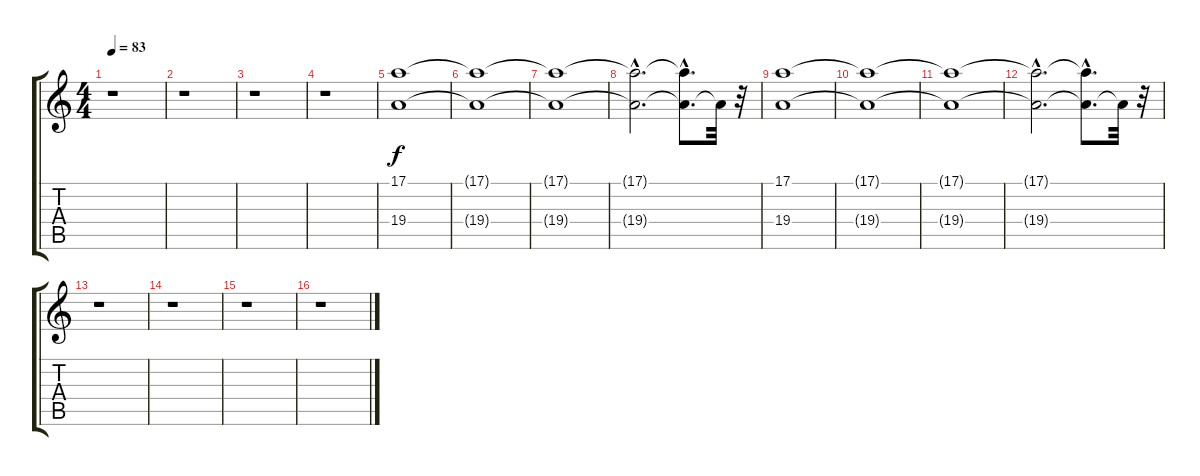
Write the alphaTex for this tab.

\track "" {instrument choiraahs}
\staff {score tabs}
\tuning (E4 B3 G3 D3 A2 E2) {hide}
\ts (4 4)
\tempo 83
\clef g2
\ks c
r.1{dy f} |
r.1 |
r.1 |
r.1 |
(17.1 19.4).1 |
(17.1{t} 19.4{t}).1 |
(17.1{t} 19.4{t}).1 |
(17.1{hac t} 19.4{hac t}).2{d} (17.1{hac t} 19.4{hac t}).8{d} 19.4{t}.32 r.32 |
(17.1 19.4).1 |
(17.1{t} 19.4{t}).1 |
(17.1{t} 19.4{t}).1 |
(17.1{hac t} 19.4{hac t}).2{d} (17.1{hac t} 19.4{hac t}).8{d} 19.4{t}.32 r.32 |
r.1 |
r.1 |
r.1 |
r.1
